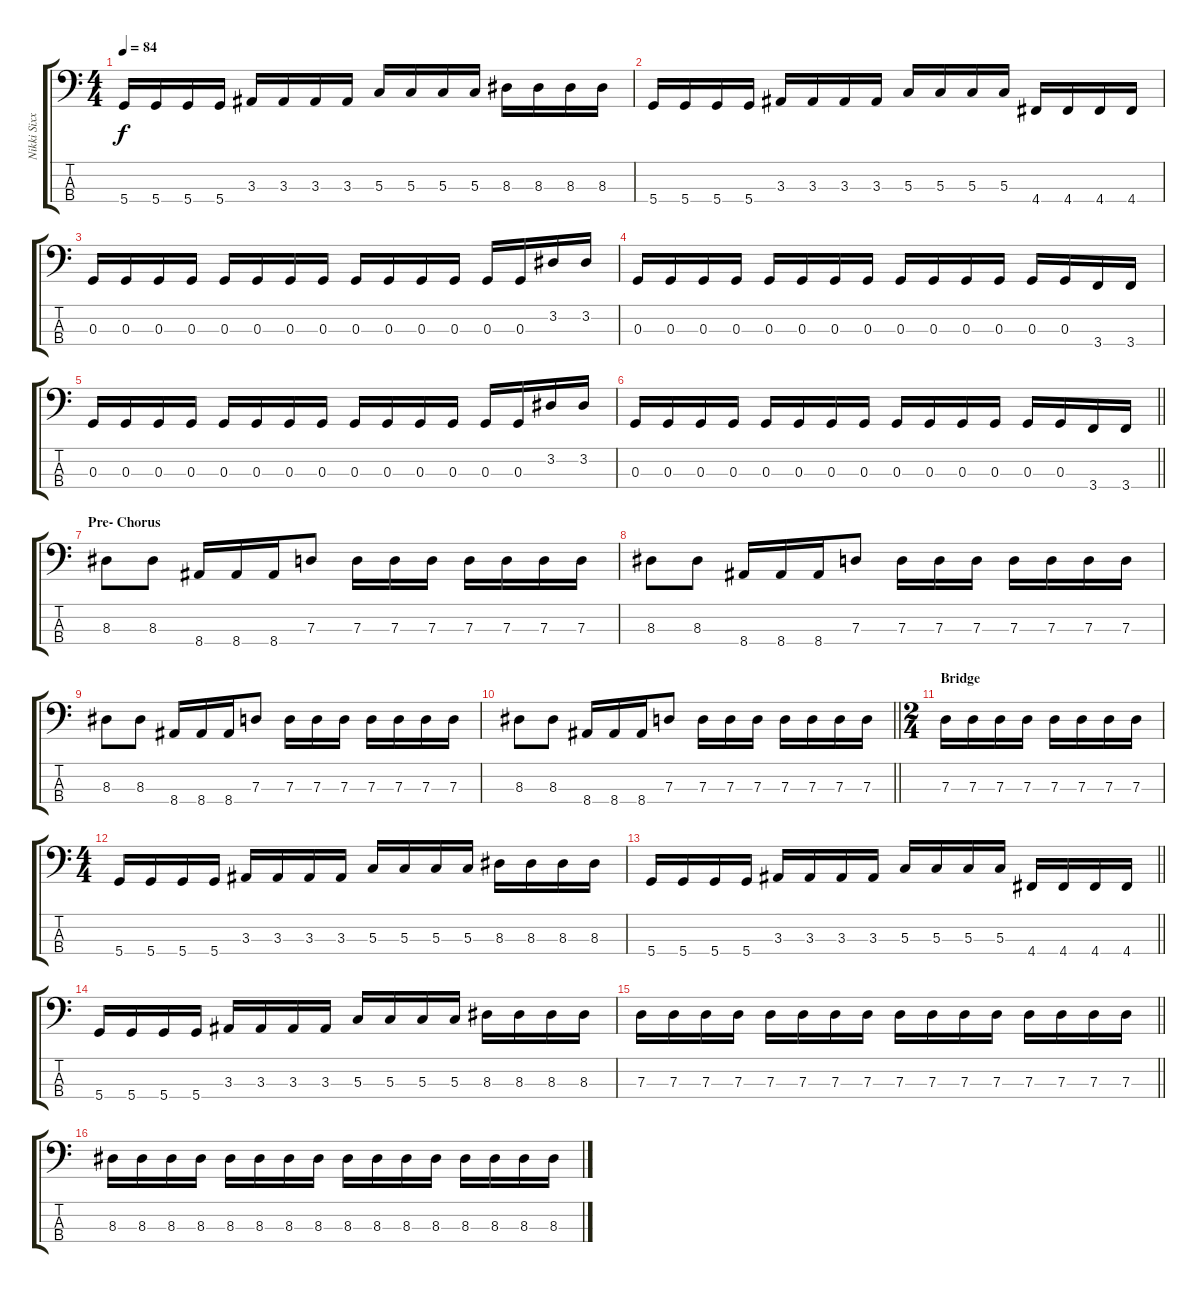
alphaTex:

\track ("Nikki Sixx" "Nikki Sixx") {instrument electricbassfinger}
\staff {score tabs}
\tuning (F2 C2 G1 D1) {hide}
\ts (4 4)
\tempo 84
\clef f4
\ks c
5.4.16{dy f} 5.4.16 5.4.16 5.4.16 3.3.16 3.3.16 3.3.16 3.3.16 5.3.16 5.3.16 5.3.16 5.3.16 8.3.16 8.3.16 8.3.16 8.3.16 |
5.4.16 5.4.16 5.4.16 5.4.16 3.3.16 3.3.16 3.3.16 3.3.16 5.3.16 5.3.16 5.3.16 5.3.16 4.4.16 4.4.16 4.4.16 4.4.16 |
0.3.16 0.3.16 0.3.16 0.3.16 0.3.16 0.3.16 0.3.16 0.3.16 0.3.16 0.3.16 0.3.16 0.3.16 0.3.16 0.3.16 3.2.16 3.2.16 |
0.3.16 0.3.16 0.3.16 0.3.16 0.3.16 0.3.16 0.3.16 0.3.16 0.3.16 0.3.16 0.3.16 0.3.16 0.3.16 0.3.16 3.4.16 3.4.16 |
0.3.16 0.3.16 0.3.16 0.3.16 0.3.16 0.3.16 0.3.16 0.3.16 0.3.16 0.3.16 0.3.16 0.3.16 0.3.16 0.3.16 3.2.16 3.2.16 |
\barLineRight lightlight
0.3.16 0.3.16 0.3.16 0.3.16 0.3.16 0.3.16 0.3.16 0.3.16 0.3.16 0.3.16 0.3.16 0.3.16 0.3.16 0.3.16 3.4.16 3.4.16 |
\section ("" "Pre- Chorus")
8.3.8 8.3.8 8.4.16 8.4.16 8.4.16 7.3.8 7.3.16 7.3.16 7.3.16 7.3.16 7.3.16 7.3.16 7.3.16 |
8.3.8 8.3.8 8.4.16 8.4.16 8.4.16 7.3.8 7.3.16 7.3.16 7.3.16 7.3.16 7.3.16 7.3.16 7.3.16 |
8.3.8 8.3.8 8.4.16 8.4.16 8.4.16 7.3.8 7.3.16 7.3.16 7.3.16 7.3.16 7.3.16 7.3.16 7.3.16 |
\barLineRight lightlight
8.3.8 8.3.8 8.4.16 8.4.16 8.4.16 7.3.8 7.3.16 7.3.16 7.3.16 7.3.16 7.3.16 7.3.16 7.3.16 |
\ts (2 4)
\section ("" "Bridge")
7.3.16 7.3.16 7.3.16 7.3.16 7.3.16 7.3.16 7.3.16 7.3.16 |
\ts (4 4)
5.4.16 5.4.16 5.4.16 5.4.16 3.3.16 3.3.16 3.3.16 3.3.16 5.3.16 5.3.16 5.3.16 5.3.16 8.3.16 8.3.16 8.3.16 8.3.16 |
\barLineRight lightlight
5.4.16 5.4.16 5.4.16 5.4.16 3.3.16 3.3.16 3.3.16 3.3.16 5.3.16 5.3.16 5.3.16 5.3.16 4.4.16 4.4.16 4.4.16 4.4.16 |
5.4.16 5.4.16 5.4.16 5.4.16 3.3.16 3.3.16 3.3.16 3.3.16 5.3.16 5.3.16 5.3.16 5.3.16 8.3.16 8.3.16 8.3.16 8.3.16 |
\barLineRight lightlight
7.3.16 7.3.16 7.3.16 7.3.16 7.3.16 7.3.16 7.3.16 7.3.16 7.3.16 7.3.16 7.3.16 7.3.16 7.3.16 7.3.16 7.3.16 7.3.16 |
8.3.16 8.3.16 8.3.16 8.3.16 8.3.16 8.3.16 8.3.16 8.3.16 8.3.16 8.3.16 8.3.16 8.3.16 8.3.16 8.3.16 8.3.16 8.3.16
